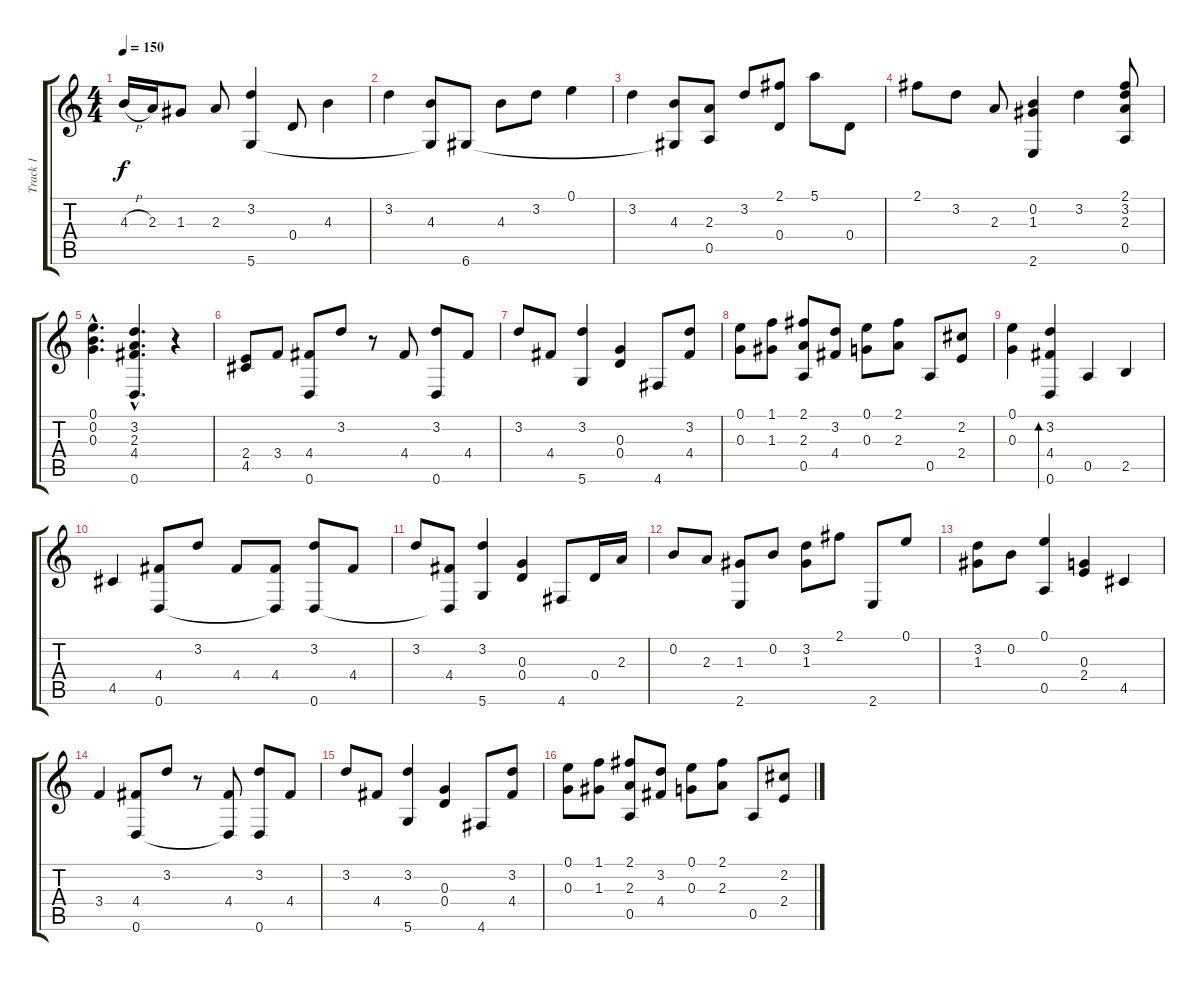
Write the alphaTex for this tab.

\track ("Track 1" "Track 1") {instrument acousticguitarnylon}
\staff {score tabs}
\tuning (E4 B3 G3 D3 A2 D2) {hide}
\ts (4 4)
\tempo 150
\clef g2
\ks c
4.3{h}.16{dy f} 2.3.16 1.3.8 2.3.8 (3.2 5.6).4 0.4.8 4.3.4 |
3.2.4 (4.3 5.6{t}).8 6.6.8 4.3.8 3.2.8 0.1.4 |
3.2.4 (4.3 6.6{t}).8 (2.3 0.5).8 3.2.8 (2.1 0.4).8 5.1.8 0.4.8 |
2.1.8 3.2.8 2.3.8 (0.2 1.3 2.6).4 3.2.4 (2.1 3.2 2.3 0.5).8 |
(0.1{hac} 0.2{hac} 0.3{hac}).4{d} (3.2{hac} 2.3{hac} 4.4 0.6{hac}).4{d} r.4 |
(2.4 4.5).8 3.4.8 (4.4 0.6).8 3.2.8 r.8 4.4.8 (3.2 0.6).8 4.4.8 |
3.2.8 4.4.8 (3.2 5.6).4 (0.3 0.4).4 4.6.8 (3.2 4.4).8 |
(0.1 0.3).8 (1.1 1.3).8 (2.1 2.3 0.5).8 (3.2 4.4).8 (0.1 0.3).8 (2.1 2.3).8 0.5.8 (2.2 2.4).8 |
(0.1 0.3).4 (3.2 4.4 0.6).4{bd 120} 0.5.4 2.5.4 |
4.5.4 (4.4 0.6).8 3.2.8 4.4.8 (4.4 0.6{t}).8 (3.2 0.6).8 4.4.8 |
3.2.8 (4.4 0.6{t}).8 (3.2 5.6).4 (0.3 0.4).4 4.6.8 0.4.16 2.3.16 |
0.2.8 2.3.8 (1.3 2.6).8 0.2.8 (3.2 1.3).8 2.1.8 2.6.8 0.1.8 |
(3.2 1.3).8 0.2.8 (0.1 0.5).4 (0.3 2.4).4 4.5.4 |
3.4.4 (4.4 0.6).8 3.2.8 r.8 (4.4 0.6{t}).8 (3.2 0.6).8 4.4.8 |
3.2.8 4.4.8 (3.2 5.6).4 (0.3 0.4).4 4.6.8 (3.2 4.4).8 |
(0.1 0.3).8 (1.1 1.3).8 (2.1 2.3 0.5).8 (3.2 4.4).8 (0.1 0.3).8 (2.1 2.3).8 0.5.8 (2.2 2.4).8
